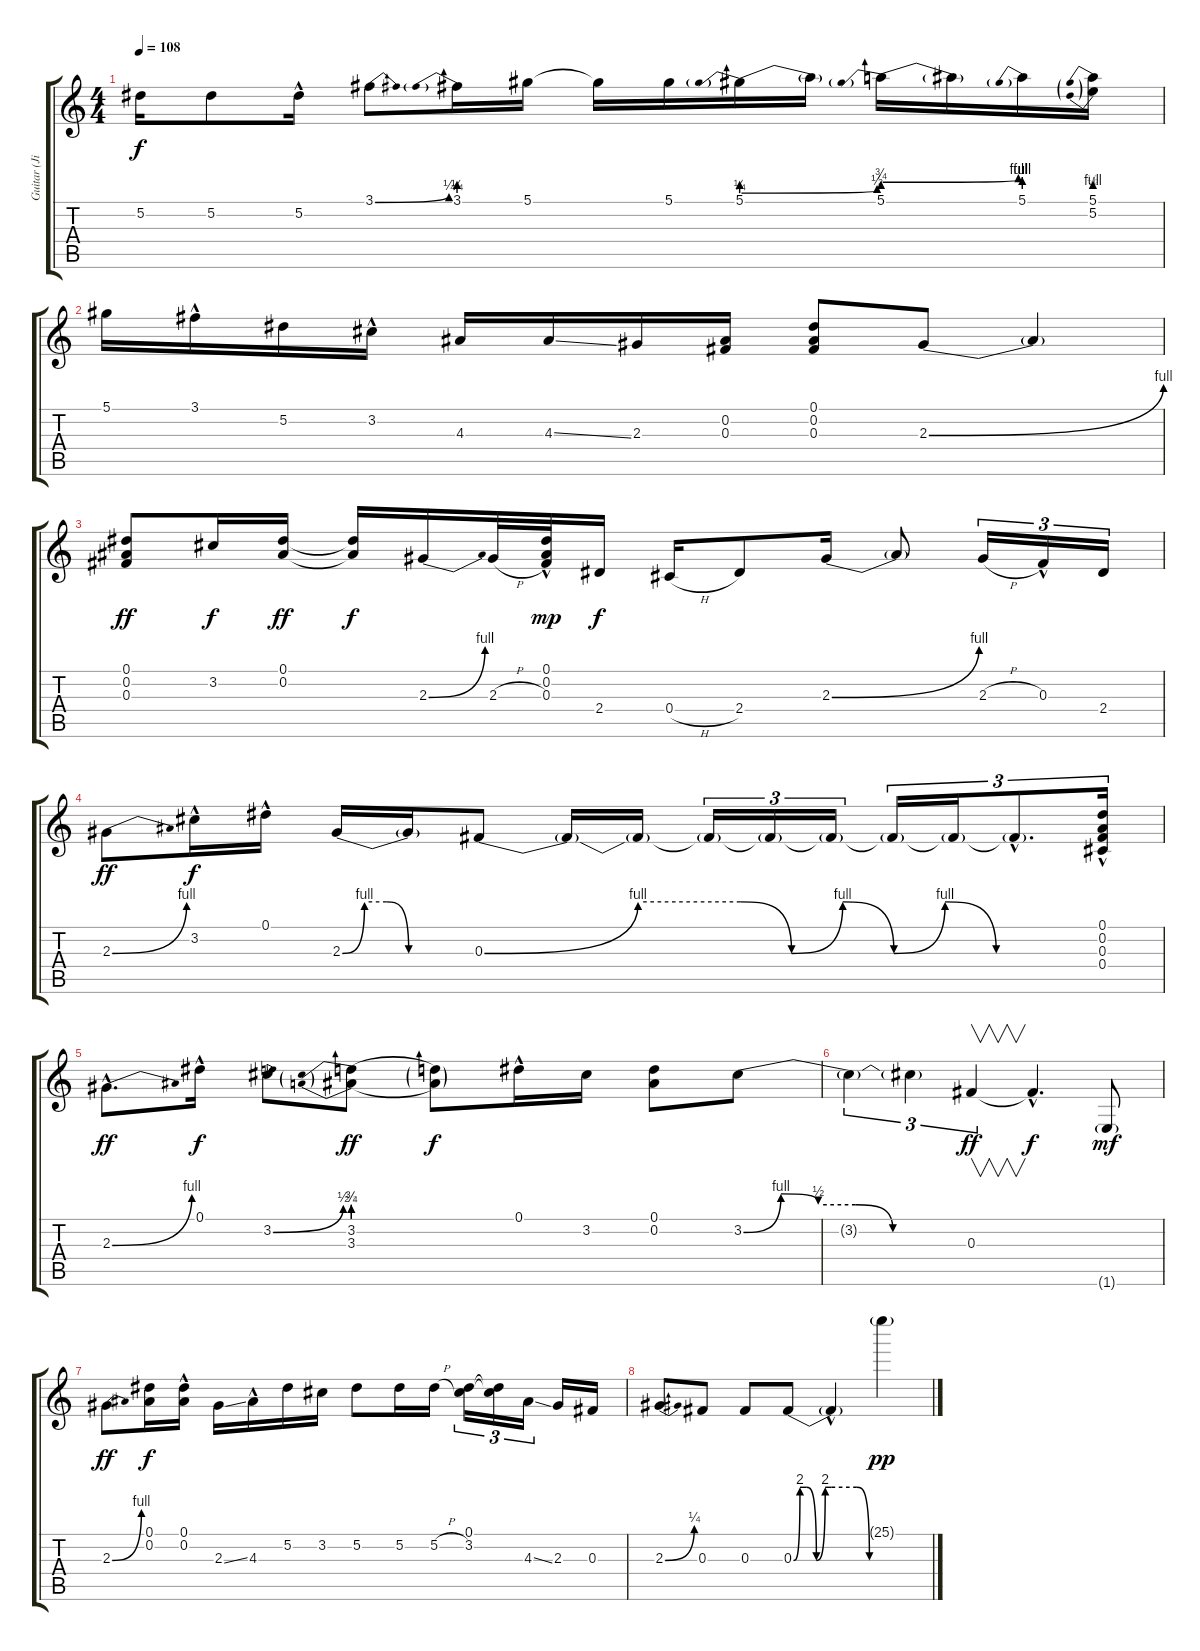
\track ("Guitar (Jimi Hendrix)" "Guitar (Ji") {instrument overdrivenguitar}
\staff {score tabs}
\tuning (Eb4 Bb3 Gb3 Db3 Ab2 Eb2) {hide}
\ts (4 4)
\tempo 108
\clef g2
\ks c
5.2.16{dy f} 5.2.8 5.2{hac}.16 3.1{be (bend 0 0 60 1)}.8 3.1{be (prebend 0 1 60 1)}.16 5.1.16 5.1{t}.16 5.1.16 5.1{be (prebendbend 0 1 60 2)}.16 5.1{t}.16 5.1{be (prebendbend 0 3 60 4)}.16 5.1{t}.16 5.1{be (prebend 0 4 60 4)}.16 (5.1{be (prebend 0 4 60 4)} 5.2{be (prebend 0 2 60 2)}).16 |
5.1.16 3.1{hac}.16 5.2.16 3.2{hac}.16 4.3.16 4.3{ss}.16 2.3.16 (0.2 0.3).16 (0.1 0.2 0.3).8 2.3{be (bend 0 0 60 4)}.8 2.3{t}.4 |
(0.1 0.2 0.3).8{dy ff} 3.2.16{dy f} (0.1 0.2).16{dy ff} (0.1{t} 0.2{t}).16{dy f} 2.3{be (bend 0 0 60 4)}.16 2.3{h}.32 (0.1{hac} 0.2{hac} 0.3{hac}).32{dy mp} 2.4.16{dy f} 0.4{h}.16 2.4.8 2.3{be (bend 0 0 60 4)}.16 2.3{t}.8 2.3{h}.16{tu (3 2)} 0.3{hac}.16{tu (3 2)} 2.4.16{tu (3 2)} |
2.3{be (bend 0 0 60 4)}.8{dy ff} 3.2{hac}.16{dy f} 0.1{hac}.16 2.3{be (custom 0 0 10 4 20 4 30 0 60 0)}.16 2.3{t}.16 0.3{be (custom 0 0 15 4 25 4 30 0 35 4 40 0 45 4 50 0 60 0)}.8 0.3{t}.16 0.3{t}.16 0.3{t}.16{tu (3 2)} 0.3{t}.16{tu (3 2)} 0.3{t}.16{tu (3 2)} 0.3{t}.16{tu (3 2)} 0.3{t}.16{tu (3 2)} 0.3{hac t}.8{d tu (3 2)} (0.1{hac} 0.2{hac} 0.3 0.4{hac}).16{tu (3 2)} |
2.3{be (bend 0 0 60 4) hac}.8{d dy ff} 0.1{hac}.16{dy f} 3.2{be (bend 0 0 60 2)}.8 (3.2{be (prebend 0 3 60 3)} 3.3{be (prebend 0 2 60 2)}).8{dy ff} (3.2{t} 3.3{t}).8{dy f} 0.1{hac}.16 3.2.16 (0.1 0.2).8 3.2{be (custom 0 0 10 4 20 2 30 2 40 0 60 0)}.8 |
3.2{t}.4{tu (3 2)} 3.2{t}.4{tu (3 2)} 0.3.4{v tu (3 2) dy ff} 0.3{hac t}.4{d dy f} 1.6{g}.8{dy mf} |
2.3{be (bend 0 0 60 4)}.8{dy ff} (0.1 0.2).16{dy f} (0.1{hac} 0.2{hac}).16 2.3{ss}.16 4.3{hac}.16 5.2.16 3.2.16 5.2.8 5.2.16 5.2{h}.16 (0.1 3.2).16{tu (3 2)} (0.1{t} 3.2{t}).16{tu (3 2)} 4.3{ss}.16{tu (3 2)} 2.3.16 0.3.16 |
2.3{be (bend 0 0 60 1)}.8 0.3.8 0.3.8 0.3{be (custom 0 0 5 8 10 8 18 0 25 8 30 8 50 8 60 0)}.8 0.3{hac t}.4 25.1{g}.4{dy pp}
